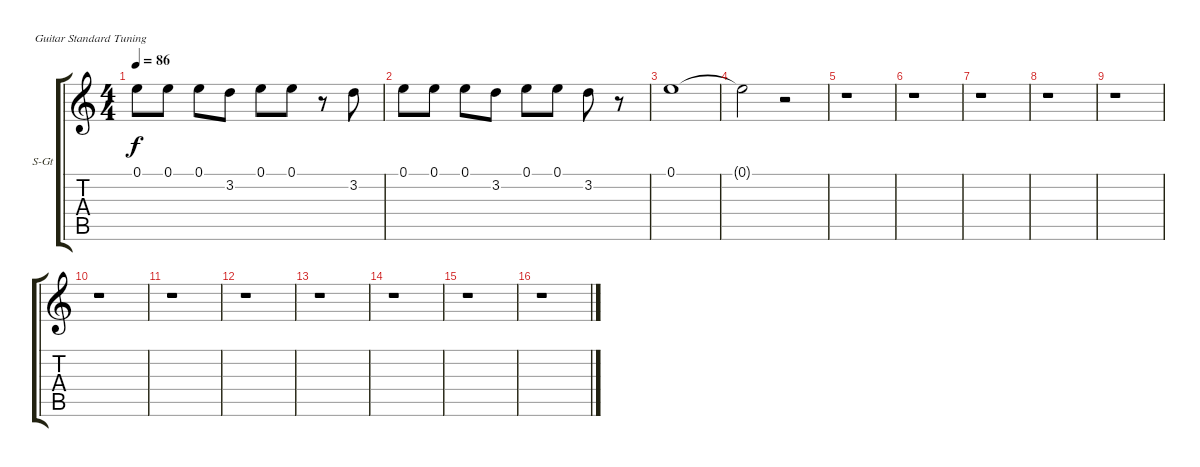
\bracketExtendMode groupsimilarinstruments
\firstSystemTrackNameOrientation horizontal
\otherSystemsTrackNameOrientation horizontal
\track ("Вокал" "S-Gt") {instrument pad2warm}
\staff {score tabs}
\tuning (E4 B3 G3 D3 A2 E2)
\displaytranspose 12
\ts (4 4)
\tempo 86
\clef g2
\ks c
0.1.8{dy f} 0.1.8 0.1.8 3.2.8 0.1.8 0.1.8 r.8 3.2.8 |
0.1.8 0.1.8 0.1.8 3.2.8 0.1.8 0.1.8 3.2.8 r.8 |
0.1.1 |
0.1{t}.2 r.2 |
r.1 |
r.1 |
r.1 |
r.1 |
r.1 |
r.1 |
r.1 |
r.1 |
r.1 |
r.1 |
r.1 |
r.1
